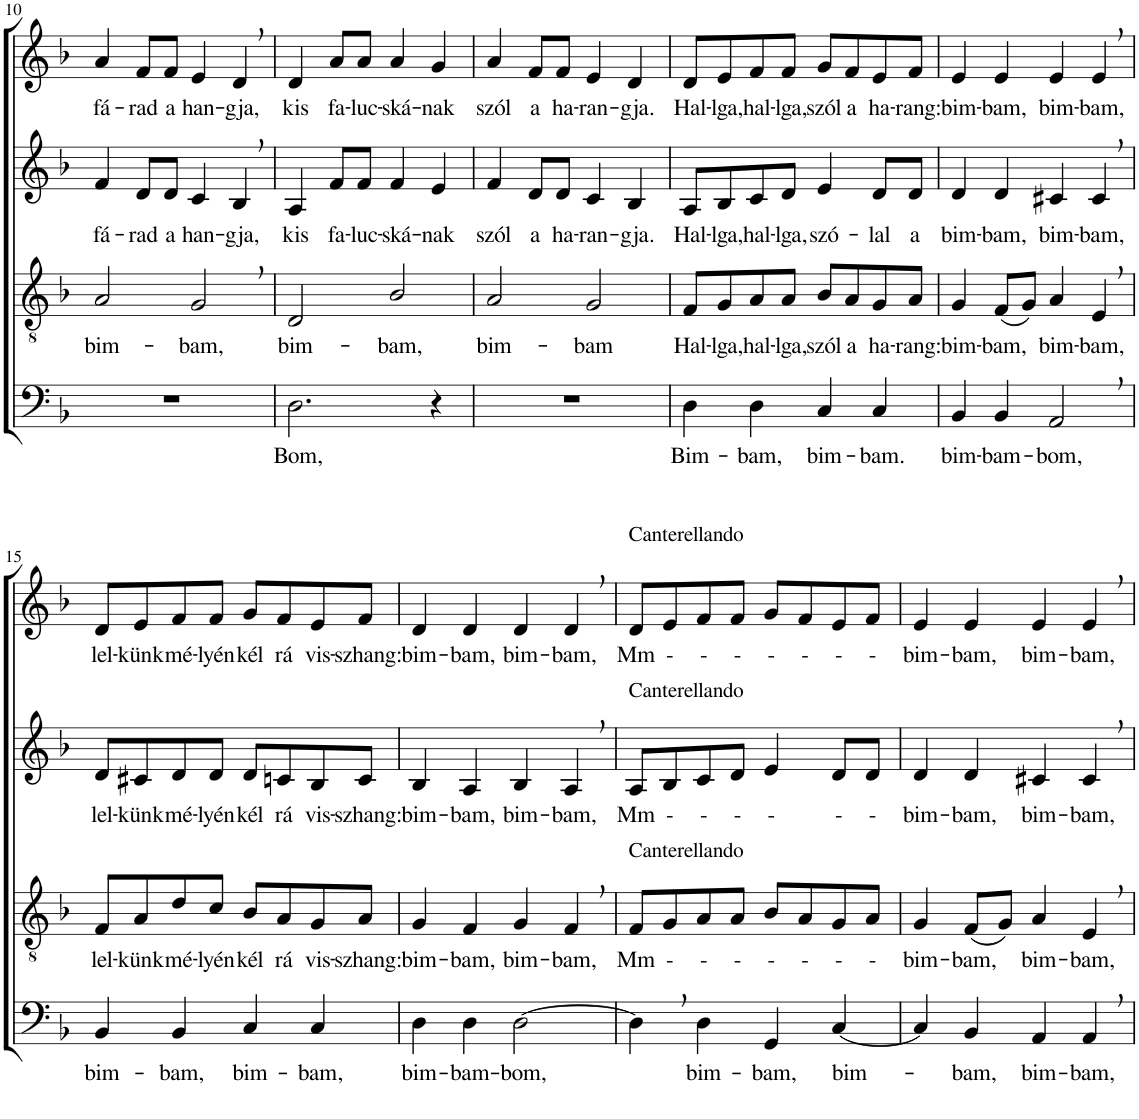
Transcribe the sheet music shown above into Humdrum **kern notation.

**kern	**text	**kern	**text	**kern	**text	**kern	**text
*part4	*part4	*part3	*part3	*part2	*part2	*part1	*part1
*staff4	*staff4	*staff3	*staff3	*staff2	*staff2	*staff1	*staff1
*I"Bassi	*	*I"Tenori	*	*I"Contralti	*	*I"Soprani	*
!!LO:PB:g=z
*clefF4	*	*clefGv2	*	*clefG2	*	*clefG2	*
*	*	*	*	*	*	*Trd1c2	*
*k[b-]	*	*k[b-]	*	*k[b-]	*	*k[b-]	*
*F:	*	*F:	*	*F:	*	*F:	*
*M4/4	*	*M4/4	*	*M4/4	*	*M4/4	*
=10	=10	=10	=10	=10	=10	=10	=10
!	!	!	!LO:LY:b	!	!LO:LY:b	!	!LO:LY:b
1r	.	2A/	bim-	4f/	fá-	4a/	fá-
!	!	!	!	!	!LO:LY:b	!	!LO:LY:b
.	.	.	.	8d/L	-rad	8f/L	-rad
!	!	!	!	!	!LO:LY:b	!	!LO:LY:b
.	.	.	.	8d/J	a	8f/J	a
!	!	!	!LO:LY:b	!	!LO:LY:b	!	!LO:LY:b
.	.	2G,/	-bam,	4c/	han-	4e/	han-
!	!	!	!	!	!LO:LY:b	!	!LO:LY:b
.	.	.	.	4B-,/	-gja,	4d,/	-gja,
=11	=11	=11	=11	=11	=11	=11	=11
!	!LO:LY:b	!	!LO:LY:b	!	!LO:LY:b	!	!LO:LY:b
2.D\	Bom,	2D/	bim-	4A/	kis	4d/	kis
!	!	!	!	!	!LO:LY:b	!	!LO:LY:b
.	.	.	.	8f/L	fa-	8a/L	fa-
!	!	!	!	!	!LO:LY:b	!	!LO:LY:b
.	.	.	.	8f/J	-luc-	8a/J	-luc-
!	!	!	!LO:LY:b	!	!LO:LY:b	!	!LO:LY:b
.	.	2B-/	-bam,	4f/	-ská-	4a/	-ská-
!	!	!	!	!	!LO:LY:b	!	!LO:LY:b
4r	.	.	.	4e/	-nak	4g/	-nak
=12	=12	=12	=12	=12	=12	=12	=12
!	!	!	!LO:LY:b	!	!LO:LY:b	!	!LO:LY:b
1r	.	2A/	bim-	4f/	szól	4a/	szól
!	!	!	!	!	!LO:LY:b	!	!LO:LY:b
.	.	.	.	8d/L	a	8f/L	a
!	!	!	!	!	!LO:LY:b	!	!LO:LY:b
.	.	.	.	8d/J	ha-	8f/J	ha-
!	!	!	!LO:LY:b	!	!LO:LY:b	!	!LO:LY:b
.	.	2G/	-bam	4c/	-ran-	4e/	-ran-
!	!	!	!	!	!LO:LY:b	!	!LO:LY:b
.	.	.	.	4B-/	-gja.	4d/	-gja.
=13	=13	=13	=13	=13	=13	=13	=13
!	!LO:LY:b	!	!LO:LY:b	!	!LO:LY:b	!	!LO:LY:b
4D\	Bim-	8F/L	Hal-	8A/L	Hal-	8d/L	Hal-
!	!	!	!LO:LY:b	!	!LO:LY:b	!	!LO:LY:b
.	.	8G/	-lga,	8B-/	-lga,	8e/	-lga,
!	!LO:LY:b	!	!LO:LY:b	!	!LO:LY:b	!	!LO:LY:b
4D\	-bam,	8A/	hal-	8c/	hal-	8f/	hal-
!	!	!	!LO:LY:b	!	!LO:LY:b	!	!LO:LY:b
.	.	8A/J	-lga,	8d/J	-lga,	8f/J	-lga,
!	!LO:LY:b	!	!LO:LY:b	!	!LO:LY:b	!	!LO:LY:b
4C/	bim-	8B-/L	szól	4e/	szó-	8g/L	szól
!	!	!	!LO:LY:b	!	!	!	!LO:LY:b
.	.	8A/	a	.	.	8f/	a
!	!LO:LY:b	!	!LO:LY:b	!	!LO:LY:b	!	!LO:LY:b
4C/	-bam.	8G/	ha-	8d/L	-lal	8e/	ha-
!	!	!	!LO:LY:b	!	!LO:LY:b	!	!LO:LY:b
.	.	8A/J	-rang:	8d/J	a	8f/J	-rang:
=14	=14	=14	=14	=14	=14	=14	=14
!	!LO:LY:b	!	!LO:LY:b	!	!LO:LY:b	!	!LO:LY:b
4BB-/	bim-	4G/	bim-	4d/	bim-	4e/	bim-
!	!LO:LY:b	!	!LO:LY:b	!	!LO:LY:b	!	!LO:LY:b
4BB-/	-bam-	(8F/L	-bam,	4d/	-bam,	4e/	-bam,
.	.	8G/J)	.	.	.	.	.
!	!LO:LY:b	!	!LO:LY:b	!	!LO:LY:b	!	!LO:LY:b
2AA,/	-bom,	4A/	bim-	4c#X/	bim-	4e/	bim-
!	!	!	!LO:LY:b	!	!LO:LY:b	!	!LO:LY:b
.	.	4E,/	-bam,	4c#,/	-bam,	4e,/	-bam,
!!LO:LB:g=z
=15	=15	=15	=15	=15	=15	=15	=15
!	!LO:LY:b	!	!LO:LY:b	!	!LO:LY:b	!	!LO:LY:b
4BB-/	bim-	8F/L	lel-	8d/L	lel-	8d/L	lel-
!	!	!	!LO:LY:b	!	!LO:LY:b	!	!LO:LY:b
.	.	8A/	-künk	8c#X/	-künk	8e/	-künk
!	!LO:LY:b	!	!LO:LY:b	!	!LO:LY:b	!	!LO:LY:b
4BB-/	-bam,	8d/	mé-	8d/	mé-	8f/	mé-
!	!	!	!LO:LY:b	!	!LO:LY:b	!	!LO:LY:b
.	.	8c/J	-lyén	8d/J	-lyén	8f/J	-lyén
!	!LO:LY:b	!	!LO:LY:b	!	!LO:LY:b	!	!LO:LY:b
4C/	bim-	8B-/L	kél	8d/L	kél	8g/L	kél
!	!	!	!LO:LY:b	!	!LO:LY:b	!	!LO:LY:b
.	.	8A/	rá	8cn/	rá	8f/	rá
!	!LO:LY:b	!	!LO:LY:b	!	!LO:LY:b	!	!LO:LY:b
4C/	-bam,	8G/	vis-	8B-/	vis-	8e/	vis-
!	!	!	!LO:LY:b	!	!LO:LY:b	!	!LO:LY:b
.	.	8A/J	-szhang:	8c/J	-szhang:	8f/J	-szhang:
=16	=16	=16	=16	=16	=16	=16	=16
!	!LO:LY:b	!	!LO:LY:b	!	!LO:LY:b	!	!LO:LY:b
4D\	bim-	4G/	bim-	4B-/	bim-	4d/	bim-
!	!LO:LY:b	!	!LO:LY:b	!	!LO:LY:b	!	!LO:LY:b
4D\	-bam-	4F/	-bam,	4A/	-bam,	4d/	-bam,
!	!LO:LY:b	!	!LO:LY:b	!	!LO:LY:b	!	!LO:LY:b
[2D\	-bom,	4G/	bim-	4B-/	bim-	4d/	bim-
!	!	!	!LO:LY:b	!	!LO:LY:b	!	!LO:LY:b
.	.	4F,/	-bam,	4A,/	-bam,	4d,/	-bam,
=17	=17	=17	=17	=17	=17	=17	=17
!	!	!	!	!	!	!LO:TX:a:t=Canterellando	!
!	!	!	!	!LO:TX:a:t=Canterellando	!	!	!
!	!	!LO:TX:a:t=Canterellando	!	!	!	!	!
!	!	!	!LO:LY:b	!	!LO:LY:b	!	!LO:LY:b
4D,\]	.	8F/L	Mm	8A/L	Mm	8d/L	Mm
!	!	!	!LO:LY:b	!	!LO:LY:b	!	!LO:LY:b
.	.	8G/	-	8B-/	-	8e/	-
!	!LO:LY:b	!	!LO:LY:b	!	!LO:LY:b	!	!LO:LY:b
4D\	bim-	8A/	-	8c/	-	8f/	-
!	!	!	!LO:LY:b	!	!LO:LY:b	!	!LO:LY:b
.	.	8A/J	-	8d/J	-	8f/J	-
!	!LO:LY:b	!	!LO:LY:b	!	!LO:LY:b	!	!LO:LY:b
4GG/	-bam,	8B-/L	-	4e/	-	8g/L	-
!	!	!	!LO:LY:b	!	!	!	!LO:LY:b
.	.	8A/	-	.	.	8f/	-
!	!LO:LY:b	!	!LO:LY:b	!	!LO:LY:b	!	!LO:LY:b
[4C/	bim-	8G/	-	8d/L	-	8e/	-
!	!	!	!LO:LY:b	!	!LO:LY:b	!	!LO:LY:b
.	.	8A/J	-	8d/J	-	8f/J	-
=18	=18	=18	=18	=18	=18	=18	=18
!	!	!	!LO:LY:b	!	!LO:LY:b	!	!LO:LY:b
4C/]	.	4G/	bim-	4d/	bim-	4e/	bim-
!	!LO:LY:b	!	!LO:LY:b	!	!LO:LY:b	!	!LO:LY:b
4BB-/	-bam,	(8F/L	-bam,	4d/	-bam,	4e/	-bam,
.	.	8G/J)	.	.	.	.	.
!	!LO:LY:b	!	!LO:LY:b	!	!LO:LY:b	!	!LO:LY:b
4AA/	bim-	4A/	bim-	4c#X/	bim-	4e/	bim-
!	!LO:LY:b	!	!LO:LY:b	!	!LO:LY:b	!	!LO:LY:b
4AA,/	-bam,	4E,/	-bam,	4c#,/	-bam,	4e,/	-bam,
=	=	=	=	=	=	=	=
*-	*-	*-	*-	*-	*-	*-	*-
